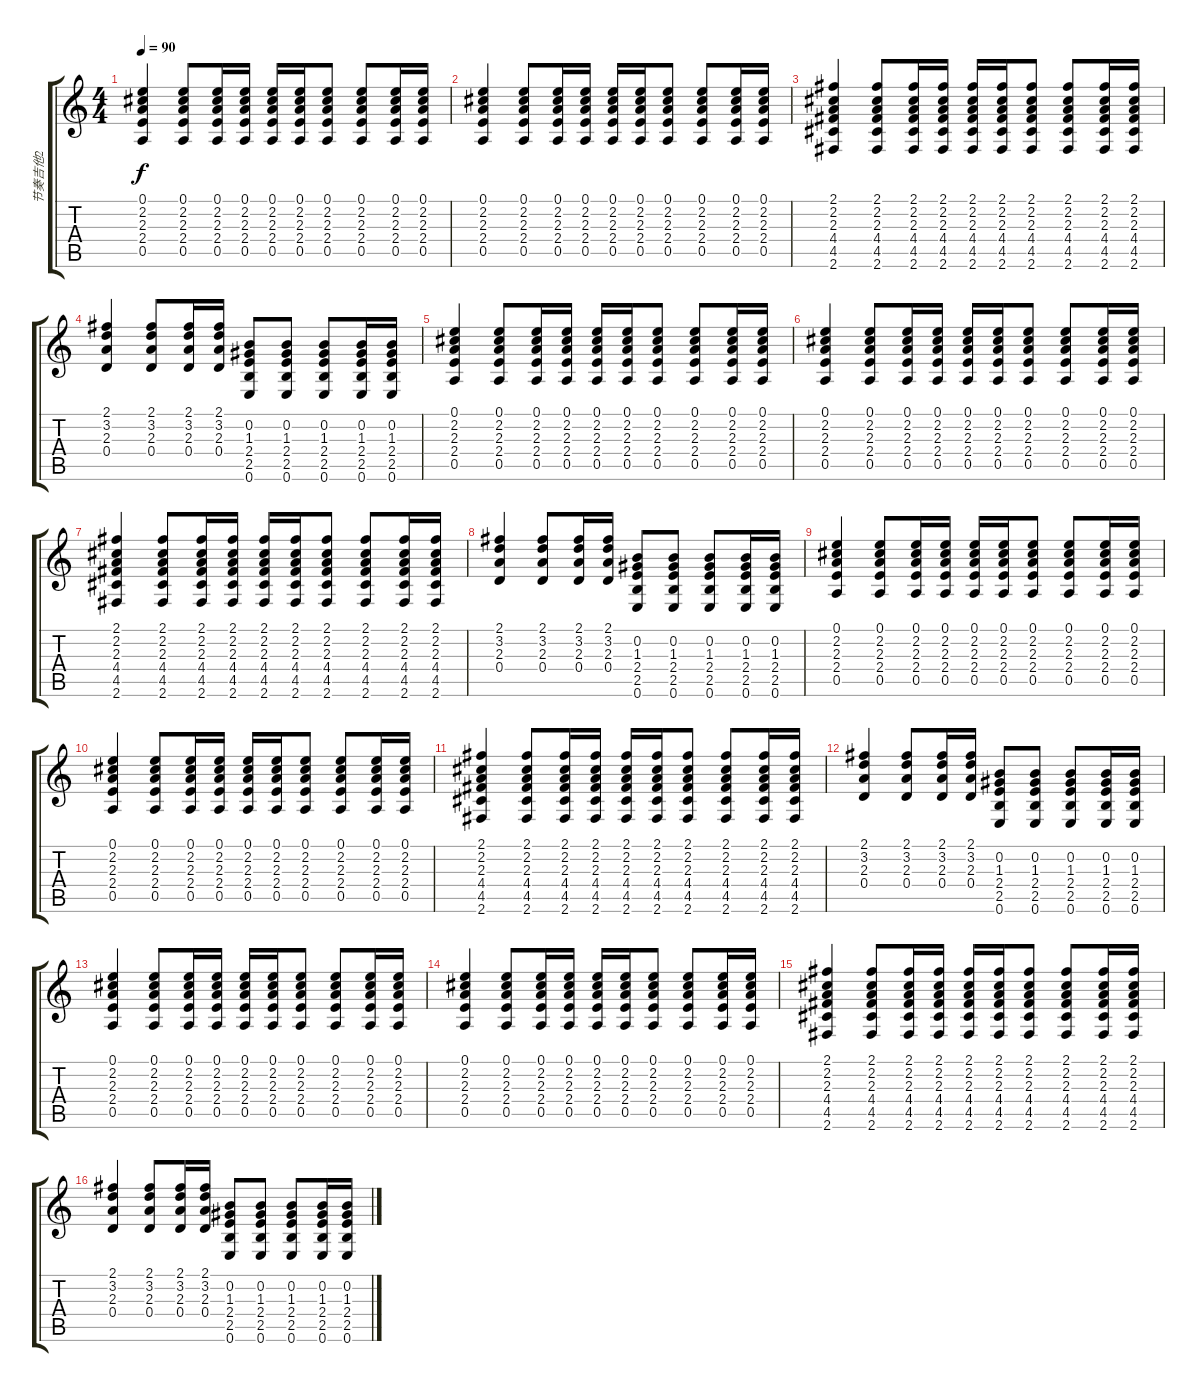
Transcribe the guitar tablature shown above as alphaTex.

\track ("节奏吉他2" "节奏吉他2") {instrument acousticguitarsteel}
\staff {score tabs}
\tuning (E4 B3 G3 D3 A2 E2) {hide}
\ts (4 4)
\tempo 90
\clef g2
\ks c
(0.1 2.2 2.3 2.4 0.5).4{dy f} (0.1 2.2 2.3 2.4 0.5).8 (0.1 2.2 2.3 2.4 0.5).16 (0.1 2.2 2.3 2.4 0.5).16 (0.1 2.2 2.3 2.4 0.5).16 (0.1 2.2 2.3 2.4 0.5).16 (0.1 2.2 2.3 2.4 0.5).8 (0.1 2.2 2.3 2.4 0.5).8 (0.1 2.2 2.3 2.4 0.5).16 (0.1 2.2 2.3 2.4 0.5).16 |
(0.1 2.2 2.3 2.4 0.5).4 (0.1 2.2 2.3 2.4 0.5).8 (0.1 2.2 2.3 2.4 0.5).16 (0.1 2.2 2.3 2.4 0.5).16 (0.1 2.2 2.3 2.4 0.5).16 (0.1 2.2 2.3 2.4 0.5).16 (0.1 2.2 2.3 2.4 0.5).8 (0.1 2.2 2.3 2.4 0.5).8 (0.1 2.2 2.3 2.4 0.5).16 (0.1 2.2 2.3 2.4 0.5).16 |
(2.1 2.2 2.3 4.4 4.5 2.6).4 (2.1 2.2 2.3 4.4 4.5 2.6).8 (2.1 2.2 2.3 4.4 4.5 2.6).16 (2.1 2.2 2.3 4.4 4.5 2.6).16 (2.1 2.2 2.3 4.4 4.5 2.6).16 (2.1 2.2 2.3 4.4 4.5 2.6).16 (2.1 2.2 2.3 4.4 4.5 2.6).8 (2.1 2.2 2.3 4.4 4.5 2.6).8 (2.1 2.2 2.3 4.4 4.5 2.6).16 (2.1 2.2 2.3 4.4 4.5 2.6).16 |
(2.1 3.2 2.3 0.4).4 (2.1 3.2 2.3 0.4).8 (2.1 3.2 2.3 0.4).16 (2.1 3.2 2.3 0.4).16 (0.2 1.3 2.4 2.5 0.6).8 (0.2 1.3 2.4 2.5 0.6).8 (0.2 1.3 2.4 2.5 0.6).8 (0.2 1.3 2.4 2.5 0.6).16 (0.2 1.3 2.4 2.5 0.6).16 |
(0.1 2.2 2.3 2.4 0.5).4 (0.1 2.2 2.3 2.4 0.5).8 (0.1 2.2 2.3 2.4 0.5).16 (0.1 2.2 2.3 2.4 0.5).16 (0.1 2.2 2.3 2.4 0.5).16 (0.1 2.2 2.3 2.4 0.5).16 (0.1 2.2 2.3 2.4 0.5).8 (0.1 2.2 2.3 2.4 0.5).8 (0.1 2.2 2.3 2.4 0.5).16 (0.1 2.2 2.3 2.4 0.5).16 |
(0.1 2.2 2.3 2.4 0.5).4 (0.1 2.2 2.3 2.4 0.5).8 (0.1 2.2 2.3 2.4 0.5).16 (0.1 2.2 2.3 2.4 0.5).16 (0.1 2.2 2.3 2.4 0.5).16 (0.1 2.2 2.3 2.4 0.5).16 (0.1 2.2 2.3 2.4 0.5).8 (0.1 2.2 2.3 2.4 0.5).8 (0.1 2.2 2.3 2.4 0.5).16 (0.1 2.2 2.3 2.4 0.5).16 |
(2.1 2.2 2.3 4.4 4.5 2.6).4 (2.1 2.2 2.3 4.4 4.5 2.6).8 (2.1 2.2 2.3 4.4 4.5 2.6).16 (2.1 2.2 2.3 4.4 4.5 2.6).16 (2.1 2.2 2.3 4.4 4.5 2.6).16 (2.1 2.2 2.3 4.4 4.5 2.6).16 (2.1 2.2 2.3 4.4 4.5 2.6).8 (2.1 2.2 2.3 4.4 4.5 2.6).8 (2.1 2.2 2.3 4.4 4.5 2.6).16 (2.1 2.2 2.3 4.4 4.5 2.6).16 |
(2.1 3.2 2.3 0.4).4 (2.1 3.2 2.3 0.4).8 (2.1 3.2 2.3 0.4).16 (2.1 3.2 2.3 0.4).16 (0.2 1.3 2.4 2.5 0.6).8 (0.2 1.3 2.4 2.5 0.6).8 (0.2 1.3 2.4 2.5 0.6).8 (0.2 1.3 2.4 2.5 0.6).16 (0.2 1.3 2.4 2.5 0.6).16 |
(0.1 2.2 2.3 2.4 0.5).4 (0.1 2.2 2.3 2.4 0.5).8 (0.1 2.2 2.3 2.4 0.5).16 (0.1 2.2 2.3 2.4 0.5).16 (0.1 2.2 2.3 2.4 0.5).16 (0.1 2.2 2.3 2.4 0.5).16 (0.1 2.2 2.3 2.4 0.5).8 (0.1 2.2 2.3 2.4 0.5).8 (0.1 2.2 2.3 2.4 0.5).16 (0.1 2.2 2.3 2.4 0.5).16 |
(0.1 2.2 2.3 2.4 0.5).4 (0.1 2.2 2.3 2.4 0.5).8 (0.1 2.2 2.3 2.4 0.5).16 (0.1 2.2 2.3 2.4 0.5).16 (0.1 2.2 2.3 2.4 0.5).16 (0.1 2.2 2.3 2.4 0.5).16 (0.1 2.2 2.3 2.4 0.5).8 (0.1 2.2 2.3 2.4 0.5).8 (0.1 2.2 2.3 2.4 0.5).16 (0.1 2.2 2.3 2.4 0.5).16 |
(2.1 2.2 2.3 4.4 4.5 2.6).4 (2.1 2.2 2.3 4.4 4.5 2.6).8 (2.1 2.2 2.3 4.4 4.5 2.6).16 (2.1 2.2 2.3 4.4 4.5 2.6).16 (2.1 2.2 2.3 4.4 4.5 2.6).16 (2.1 2.2 2.3 4.4 4.5 2.6).16 (2.1 2.2 2.3 4.4 4.5 2.6).8 (2.1 2.2 2.3 4.4 4.5 2.6).8 (2.1 2.2 2.3 4.4 4.5 2.6).16 (2.1 2.2 2.3 4.4 4.5 2.6).16 |
(2.1 3.2 2.3 0.4).4 (2.1 3.2 2.3 0.4).8 (2.1 3.2 2.3 0.4).16 (2.1 3.2 2.3 0.4).16 (0.2 1.3 2.4 2.5 0.6).8 (0.2 1.3 2.4 2.5 0.6).8 (0.2 1.3 2.4 2.5 0.6).8 (0.2 1.3 2.4 2.5 0.6).16 (0.2 1.3 2.4 2.5 0.6).16 |
(0.1 2.2 2.3 2.4 0.5).4 (0.1 2.2 2.3 2.4 0.5).8 (0.1 2.2 2.3 2.4 0.5).16 (0.1 2.2 2.3 2.4 0.5).16 (0.1 2.2 2.3 2.4 0.5).16 (0.1 2.2 2.3 2.4 0.5).16 (0.1 2.2 2.3 2.4 0.5).8 (0.1 2.2 2.3 2.4 0.5).8 (0.1 2.2 2.3 2.4 0.5).16 (0.1 2.2 2.3 2.4 0.5).16 |
(0.1 2.2 2.3 2.4 0.5).4 (0.1 2.2 2.3 2.4 0.5).8 (0.1 2.2 2.3 2.4 0.5).16 (0.1 2.2 2.3 2.4 0.5).16 (0.1 2.2 2.3 2.4 0.5).16 (0.1 2.2 2.3 2.4 0.5).16 (0.1 2.2 2.3 2.4 0.5).8 (0.1 2.2 2.3 2.4 0.5).8 (0.1 2.2 2.3 2.4 0.5).16 (0.1 2.2 2.3 2.4 0.5).16 |
(2.1 2.2 2.3 4.4 4.5 2.6).4 (2.1 2.2 2.3 4.4 4.5 2.6).8 (2.1 2.2 2.3 4.4 4.5 2.6).16 (2.1 2.2 2.3 4.4 4.5 2.6).16 (2.1 2.2 2.3 4.4 4.5 2.6).16 (2.1 2.2 2.3 4.4 4.5 2.6).16 (2.1 2.2 2.3 4.4 4.5 2.6).8 (2.1 2.2 2.3 4.4 4.5 2.6).8 (2.1 2.2 2.3 4.4 4.5 2.6).16 (2.1 2.2 2.3 4.4 4.5 2.6).16 |
(2.1 3.2 2.3 0.4).4 (2.1 3.2 2.3 0.4).8 (2.1 3.2 2.3 0.4).16 (2.1 3.2 2.3 0.4).16 (0.2 1.3 2.4 2.5 0.6).8 (0.2 1.3 2.4 2.5 0.6).8 (0.2 1.3 2.4 2.5 0.6).8 (0.2 1.3 2.4 2.5 0.6).16 (0.2 1.3 2.4 2.5 0.6).16
